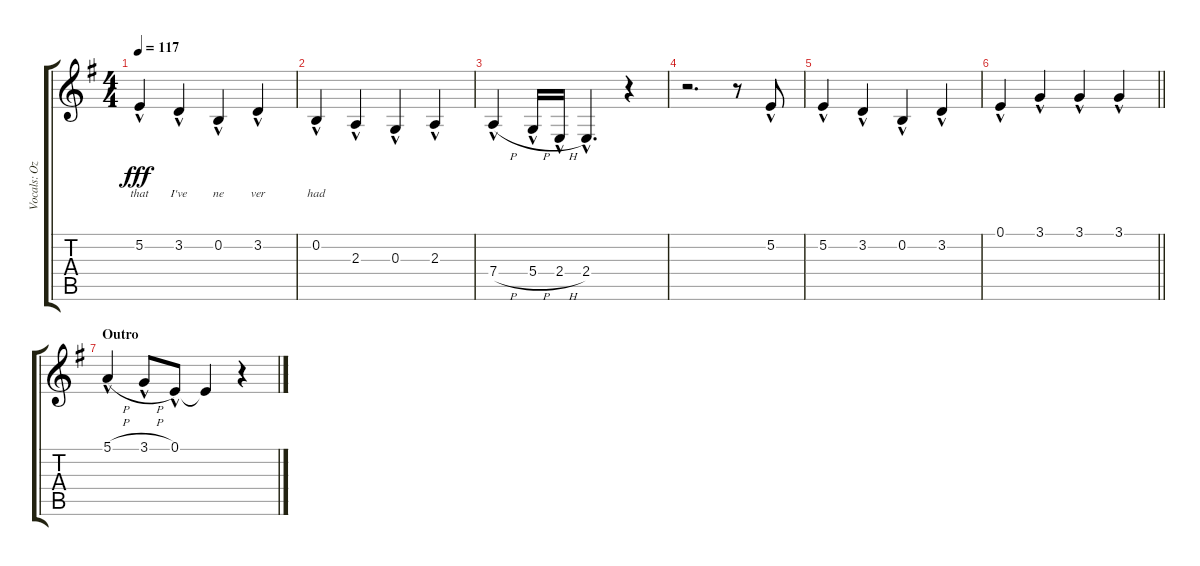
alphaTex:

\track ("Vocals: Ozzy" "Vocals: Oz") {instrument lead2sawtooth}
\staff {score tabs}
\tuning (E4 B3 G3 D3 A2 D2) {hide}
\ts (4 4)
\tempo 117
\clef g2
\ks g
5.2{hac}.4{lyrics (0 "that") lyrics (1 "") lyrics (2 "") lyrics (3 "") lyrics (4 "") dy fff} 3.2{hac}.4{lyrics (0 "I've") lyrics (1 "") lyrics (2 "") lyrics (3 "") lyrics (4 "")} 0.2{hac}.4{lyrics (0 "ne") lyrics (1 "") lyrics (2 "") lyrics (3 "") lyrics (4 "")} 3.2{hac}.4{lyrics (0 "ver") lyrics (1 "") lyrics (2 "") lyrics (3 "") lyrics (4 "")} |
0.2{hac}.4{lyrics (0 "had") lyrics (1 "") lyrics (2 "") lyrics (3 "") lyrics (4 "")} 2.3{hac}.4{lyrics (0 "") lyrics (1 "") lyrics (2 "") lyrics (3 "") lyrics (4 "")} 0.3{hac}.4 2.3{hac}.4 |
7.4{h hac}.4 5.4{h hac}.16 2.4{h hac}.16 2.4{hac}.4{d} r.4 |
r.2{d} r.8 5.2{hac}.8 |
5.2{hac}.4 3.2{hac}.4 0.2{hac}.4 3.2{hac}.4 |
\barLineRight lightlight
0.1{hac}.4 3.1{hac}.4 3.1{hac}.4 3.1{hac}.4 |
\section ("" "Outro")
5.1{h hac}.4 3.1{h hac}.8 0.1{hac}.8 0.1{t}.4 r.4
